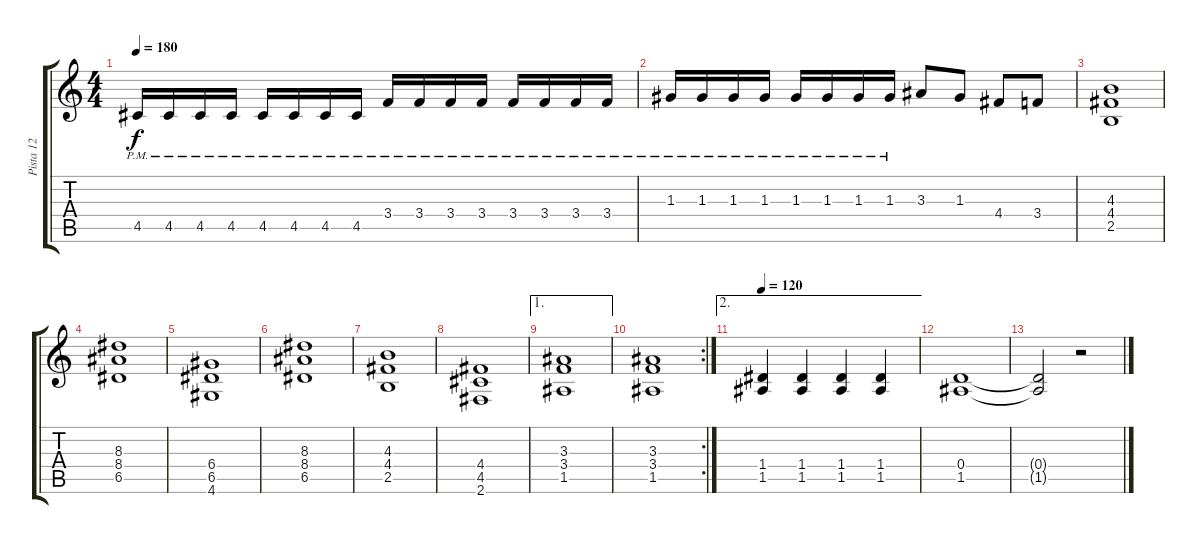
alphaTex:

\track ("Pista 12" "Pista 12") {instrument distortionguitar}
\staff {score tabs}
\tuning (E4 B3 G3 D3 A2 E2) {hide}
\ts (4 4)
\tempo 180
\clef g2
\ks c
4.5{pm}.16{dy f} 4.5{pm}.16 4.5{pm}.16 4.5{pm}.16 4.5{pm}.16 4.5{pm}.16 4.5{pm}.16 4.5{pm}.16 3.4{pm}.16 3.4{pm}.16 3.4{pm}.16 3.4{pm}.16 3.4{pm}.16 3.4{pm}.16 3.4{pm}.16 3.4{pm}.16 |
1.3{pm}.16 1.3{pm}.16 1.3{pm}.16 1.3{pm}.16 1.3{pm}.16 1.3{pm}.16 1.3{pm}.16 1.3{pm}.16 3.3.8 1.3.8 4.4.8 3.4.8 |
(4.3 4.4 2.5).1 |
(8.3 8.4 6.5).1 |
(6.4 6.5 4.6).1 |
(8.3 8.4 6.5).1 |
(4.3 4.4 2.5).1 |
(4.4 4.5 2.6).1 |
\ae 1
(3.3 3.4 1.5).1 |
\rc 2
(3.3 3.4 1.5).1 |
\ae 2
\tempo 120
(1.4 1.5).4 (1.4 1.5).4 (1.4 1.5).4 (1.4 1.5).4 |
(0.4 1.5).1 |
(0.4{t} 1.5{t}).2 r.2
